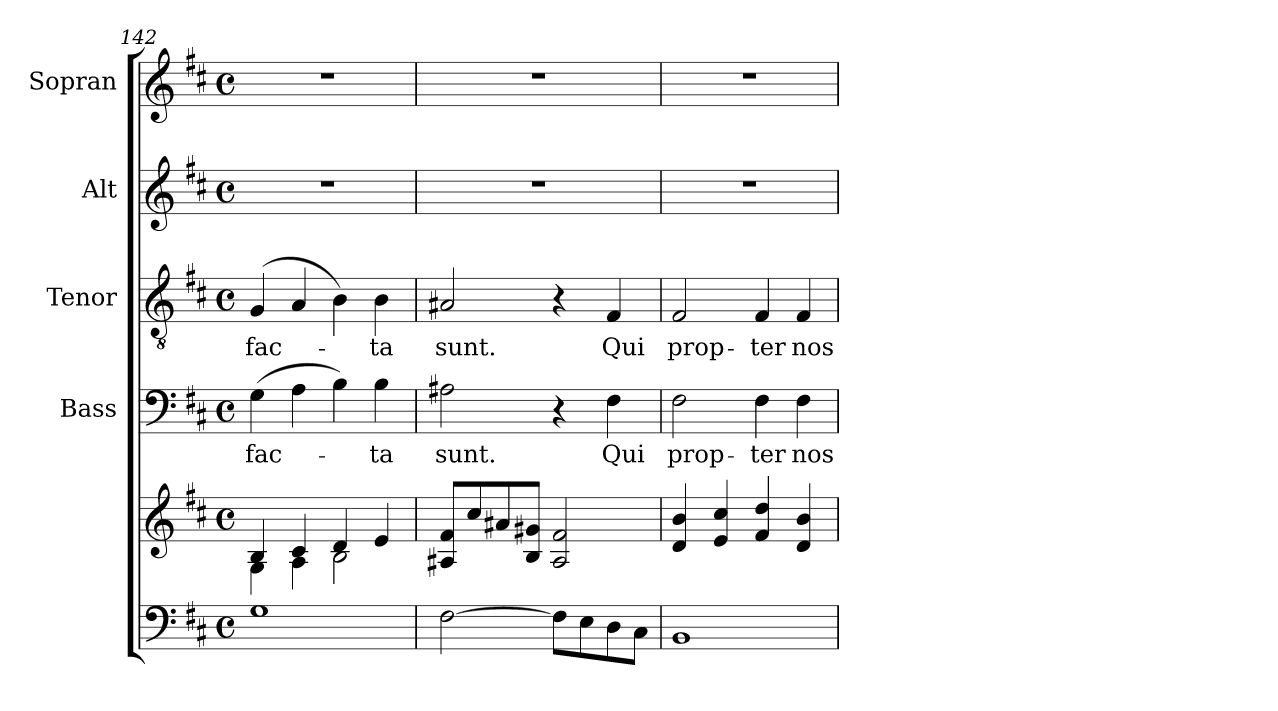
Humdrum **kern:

**kern	**kern	**kern	**text	**kern	**text	**kern	**kern
*part5	*part5	*part4	*part4	*part3	*part3	*part2	*part1
*staff6	*staff5	*staff4	*staff4	*staff3	*staff3	*staff2	*staff1
*	*	*I"Bass	*	*I"Tenor	*	*I"Alt	*I"Sopran
*	*	*I'B.	*	*I'T.	*	*I'A.	*I'S.
!!LO:PB:g=z
*clefF4	*clefG2	*clefF4	*	*clefGv2	*	*clefG2	*clefG2
*k[f#c#]	*k[f#c#]	*k[f#c#]	*	*k[f#c#]	*	*k[f#c#]	*k[f#c#]
*D:	*D:	*D:	*	*D:	*	*D:	*D:
*M4/4	*M4/4	*M4/4	*	*M4/4	*	*M4/4	*M4/4
*met(c)	*met(c)	*met(c)	*	*met(c)	*	*met(c)	*met(c)
=142	=142	=142	=142	=142	=142	=142	=142
*	*^	*	*	*	*	*	*
!	!	!	!	!LO:LY:b	!	!LO:LY:b	!	!
1G	4B/	4G\	(>4G\	fac-	(4G/	fac-	1r	1r
.	4c#/	4A\	4A\	.	4A/	.	.	.
.	4d/	2B\	4B\)	.	4B\)	.	.	.
!	!	!	!	!LO:LY:b	!	!LO:LY:b	!	!
.	4e/	.	4B\	-ta	4B\	-ta	.	.
*	*v	*v	*	*	*	*	*	*
=143	=143	=143	=143	=143	=143	=143	=143
!	!	!	!LO:LY:b	!	!LO:LY:b	!	!
[2F#\	8A#X/ 8f#/L	2A#X\	sunt.	2A#X/	sunt.	1r	1r
.	8cc#/	.	.	.	.	.	.
.	8a#X/	.	.	.	.	.	.
.	8B/ 8g#X/J	.	.	.	.	.	.
8F#\L]	2A#/ 2f#/	4r	.	4r	.	.	.
8E\	.	.	.	.	.	.	.
!	!	!	!LO:LY:b	!	!LO:LY:b	!	!
8D\	.	4F#\	Qui	4F#/	Qui	.	.
8C#\J	.	.	.	.	.	.	.
=144	=144	=144	=144	=144	=144	=144	=144
!	!	!	!LO:LY:b	!	!LO:LY:b	!	!
1BB	4d/ 4b/	2F#\	prop-	2F#/	prop-	1r	1r
.	4e/ 4cc#/	.	.	.	.	.	.
!	!	!	!LO:LY:b	!	!LO:LY:b	!	!
.	4f#/ 4dd/	4F#\	-ter	4F#/	-ter	.	.
!	!	!	!LO:LY:b	!	!LO:LY:b	!	!
.	4d/ 4b/	4F#\	nos	4F#/	nos	.	.
=	=	=	=	=	=	=	=
*-	*-	*-	*-	*-	*-	*-	*-
